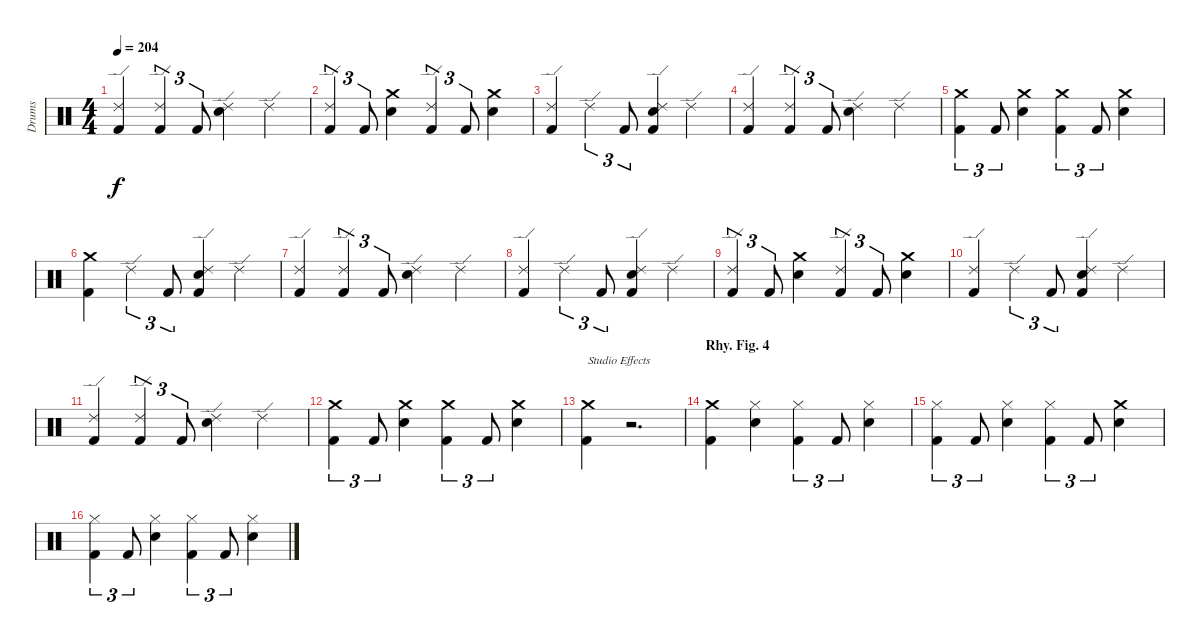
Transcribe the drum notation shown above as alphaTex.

\track ("Drums" "Drums") {instrument percussion}
\staff {score}
\articulation defaults
\ts (4 4)
\tempo 204
\clef neutral
\ks c
("Kick (hit) 2" "Ride (edge) 2").4{dy f} ("Kick (hit) 2" "Ride (edge) 2").4{tu (3 2)} "Kick (hit) 2".8{tu (3 2)} ("Ride (edge) 2" "Snare (hit) 2").4 "Ride (edge) 2".4 |
("Ride (edge) 2" "Kick (hit) 2").4{tu (3 2)} "Kick (hit) 2".8{tu (3 2)} ("Snare (hit) 2" "Crash medium (hit)").4 ("Ride (edge) 2" "Kick (hit) 2").4{tu (3 2)} "Kick (hit) 2".8{tu (3 2)} ("Snare (hit) 2" "Crash medium (hit)").4 |
("Ride (edge) 2" "Kick (hit) 2").4 "Ride (edge) 2".4{tu (3 2)} "Kick (hit) 2".8{tu (3 2)} ("Ride (edge) 2" "Snare (hit) 2" "Kick (hit) 2").4 "Ride (edge) 2".4 |
("Kick (hit) 2" "Ride (edge) 2").4 ("Ride (edge) 2" "Kick (hit) 2").4{tu (3 2)} "Kick (hit) 2".8{tu (3 2)} ("Snare (hit) 2" "Ride (edge) 2").4 "Ride (edge) 2".4 |
("Kick (hit) 2" "Crash medium (hit)").4{tu (3 2)} "Kick (hit) 2".8{tu (3 2)} ("Snare (hit) 2" "Crash medium (hit)").4 ("Kick (hit) 2" "Crash medium (hit)").4{tu (3 2)} "Kick (hit) 2".8{tu (3 2)} ("Snare (hit) 2" "Crash medium (hit)").4 |
("Kick (hit) 2" "Crash medium (hit)").4 "Ride (edge) 2".4{tu (3 2)} "Kick (hit) 2".8{tu (3 2)} ("Kick (hit) 2" "Snare (hit) 2" "Ride (edge) 2").4 "Ride (edge) 2".4 |
("Kick (hit) 2" "Ride (edge) 2").4 ("Ride (edge) 2" "Kick (hit) 2").4{tu (3 2)} "Kick (hit) 2".8{tu (3 2)} ("Snare (hit) 2" "Ride (edge) 2").4 "Ride (edge) 2".4 |
("Kick (hit) 2" "Ride (edge) 2").4 "Ride (edge) 2".4{tu (3 2)} "Kick (hit) 2".8{tu (3 2)} ("Ride (edge) 2" "Snare (hit) 2" "Kick (hit) 2").4 "Ride (edge) 2".4 |
("Ride (edge) 2" "Kick (hit) 2").4{tu (3 2)} "Kick (hit) 2".8{tu (3 2)} ("Snare (hit) 2" "Crash medium (hit)").4 ("Ride (edge) 2" "Kick (hit) 2").4{tu (3 2)} "Kick (hit) 2".8{tu (3 2)} ("Snare (hit) 2" "Crash medium (hit)").4 |
("Ride (edge) 2" "Kick (hit) 2").4 "Ride (edge) 2".4{tu (3 2)} "Kick (hit) 2".8{tu (3 2)} ("Ride (edge) 2" "Snare (hit) 2" "Kick (hit) 2").4 "Ride (edge) 2".4 |
("Kick (hit) 2" "Ride (edge) 2").4 ("Ride (edge) 2" "Kick (hit) 2").4{tu (3 2)} "Kick (hit) 2".8{tu (3 2)} ("Snare (hit) 2" "Ride (edge) 2").4 "Ride (edge) 2".4 |
("Kick (hit) 2" "Crash medium (hit)").4{tu (3 2)} "Kick (hit) 2".8{tu (3 2)} ("Snare (hit) 2" "Crash medium (hit)").4 ("Kick (hit) 2" "Crash medium (hit)").4{tu (3 2)} "Kick (hit) 2".8{tu (3 2)} ("Snare (hit) 2" "Crash medium (hit)").4 |
("Kick (hit) 2" "Crash medium (hit)").4{txt "Studio Effects"} r.2{d} |
\section ("" "Rhy. Fig. 4")
("Kick (hit) 2" "Crash medium (hit)").4 ("Hi-Hat (closed)" "Snare (hit) 2").4 ("Hi-Hat (closed)" "Kick (hit) 2").4{tu (3 2)} "Kick (hit) 2".8{tu (3 2)} ("Snare (hit) 2" "Hi-Hat (closed)").4 |
("Hi-Hat (closed)" "Kick (hit) 2").4{tu (3 2)} "Kick (hit) 2".8{tu (3 2)} ("Snare (hit) 2" "Hi-Hat (closed)").4 ("Hi-Hat (closed)" "Kick (hit) 2").4{tu (3 2)} "Kick (hit) 2".8{tu (3 2)} ("Crash medium (hit)" "Snare (hit) 2").4 |
("Hi-Hat (closed)" "Kick (hit) 2").4{tu (3 2)} "Kick (hit) 2".8{tu (3 2)} ("Snare (hit) 2" "Hi-Hat (closed)").4 ("Hi-Hat (closed)" "Kick (hit) 2").4{tu (3 2)} "Kick (hit) 2".8{tu (3 2)} ("Snare (hit) 2" "Hi-Hat (closed)").4
